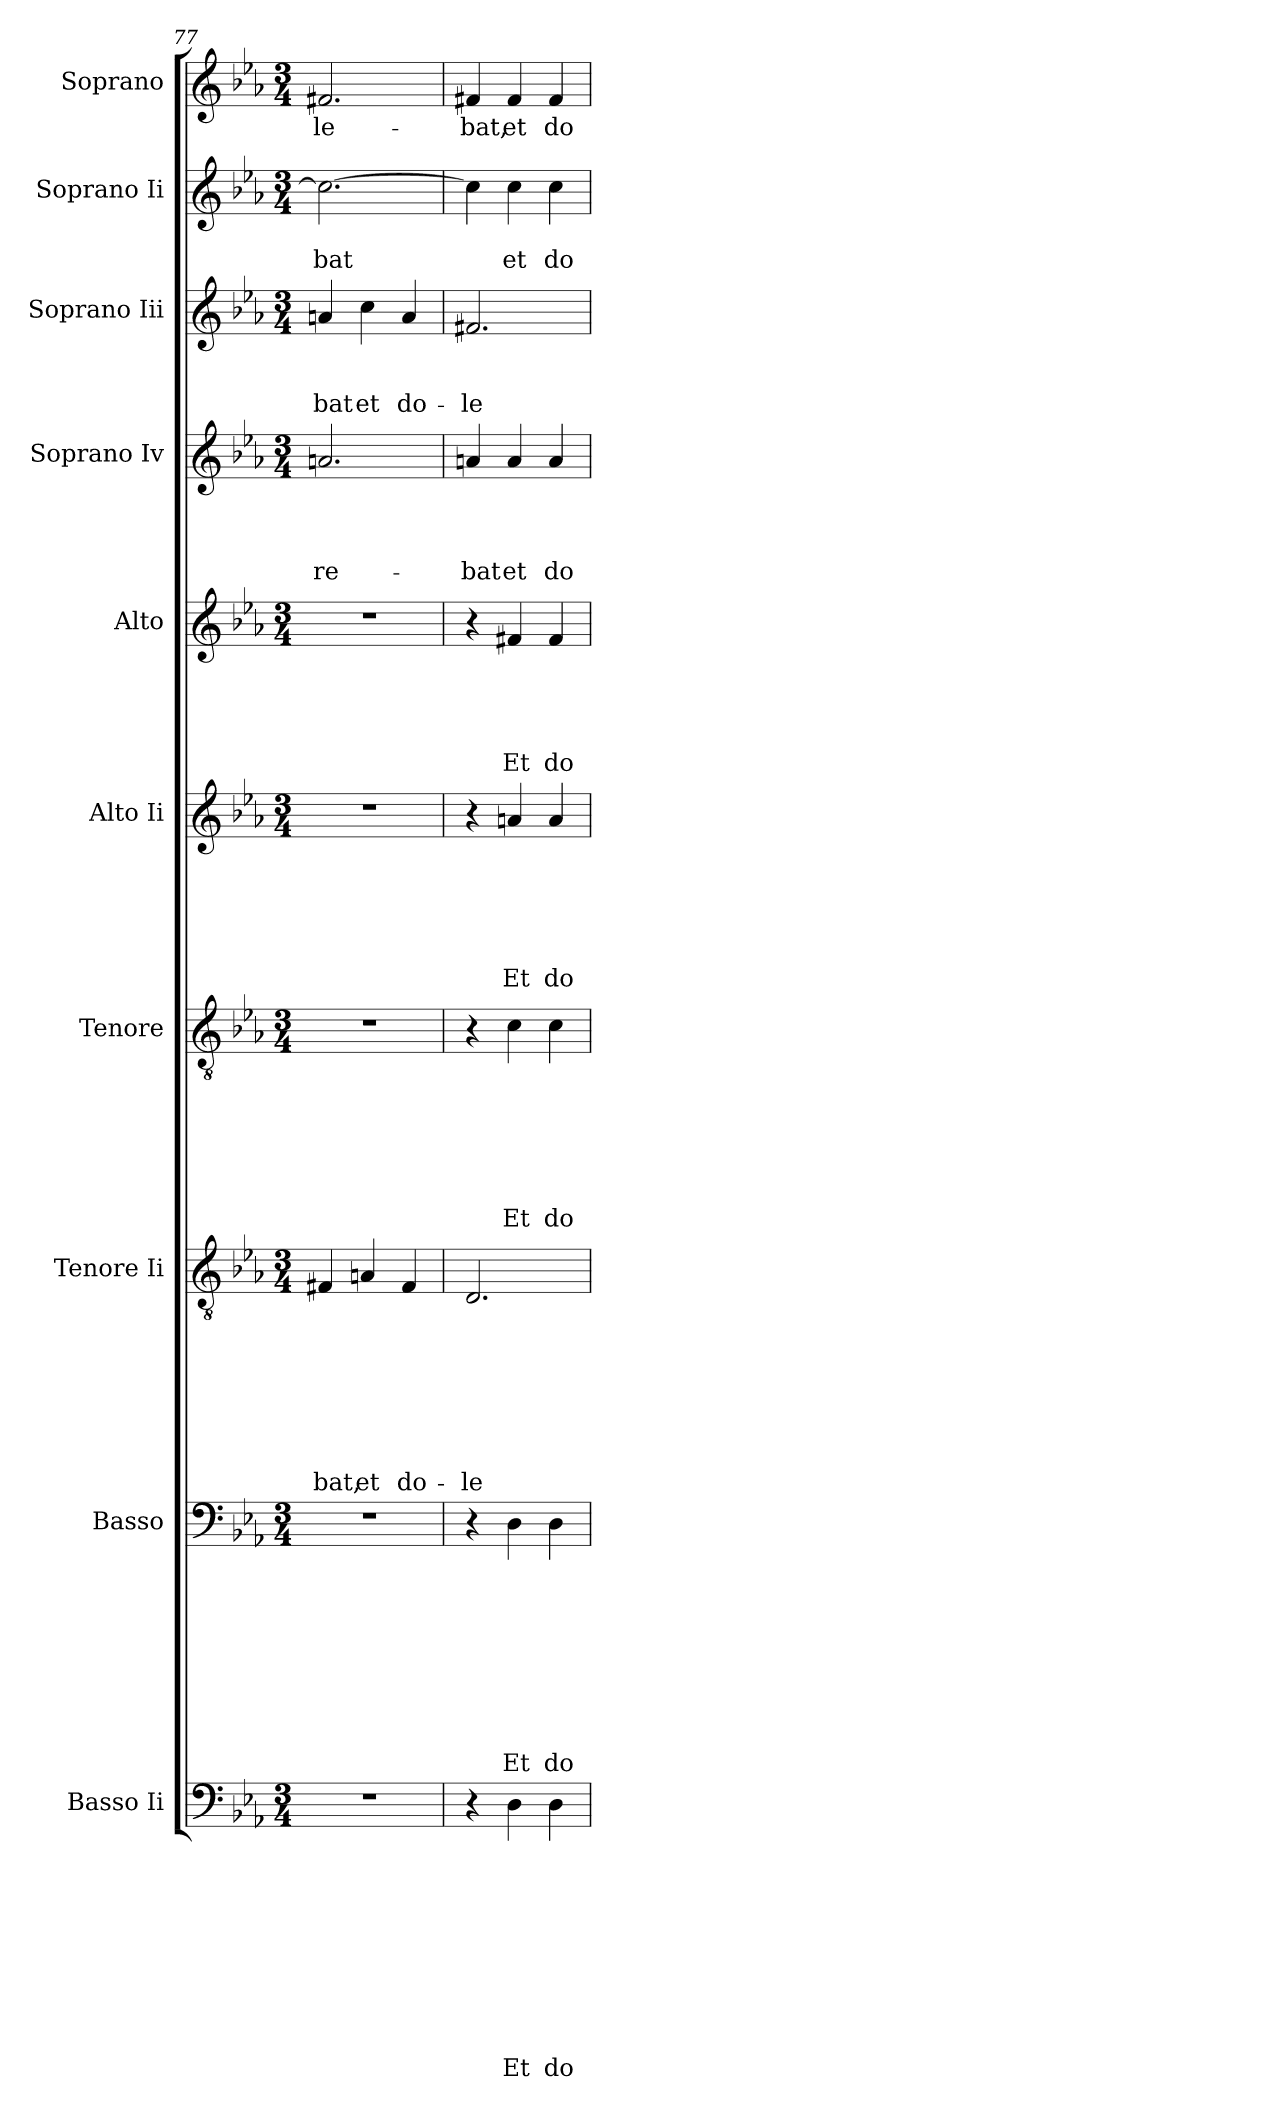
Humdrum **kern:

**kern	**text	**text	**text	**text	**text	**text	**text	**text	**text	**text	**kern	**text	**text	**text	**text	**text	**text	**text	**text	**text	**kern	**text	**text	**text	**text	**text	**text	**text	**text	**kern	**text	**text	**text	**text	**text	**text	**text	**kern	**text	**text	**text	**text	**text	**text	**kern	**text	**text	**text	**text	**text	**kern	**text	**text	**text	**text	**kern	**text	**text	**text	**kern	**text	**text	**kern	**text
*part10	*part10	*part10	*part10	*part10	*part10	*part10	*part10	*part10	*part10	*part10	*part9	*part9	*part9	*part9	*part9	*part9	*part9	*part9	*part9	*part9	*part8	*part8	*part8	*part8	*part8	*part8	*part8	*part8	*part8	*part7	*part7	*part7	*part7	*part7	*part7	*part7	*part7	*part6	*part6	*part6	*part6	*part6	*part6	*part6	*part5	*part5	*part5	*part5	*part5	*part5	*part4	*part4	*part4	*part4	*part4	*part3	*part3	*part3	*part3	*part2	*part2	*part2	*part1	*part1
*staff10	*staff10	*staff10	*staff10	*staff10	*staff10	*staff10	*staff10	*staff10	*staff10	*staff10	*staff9	*staff9	*staff9	*staff9	*staff9	*staff9	*staff9	*staff9	*staff9	*staff9	*staff8	*staff8	*staff8	*staff8	*staff8	*staff8	*staff8	*staff8	*staff8	*staff7	*staff7	*staff7	*staff7	*staff7	*staff7	*staff7	*staff7	*staff6	*staff6	*staff6	*staff6	*staff6	*staff6	*staff6	*staff5	*staff5	*staff5	*staff5	*staff5	*staff5	*staff4	*staff4	*staff4	*staff4	*staff4	*staff3	*staff3	*staff3	*staff3	*staff2	*staff2	*staff2	*staff1	*staff1
*I"Basso Ii	*	*	*	*	*	*	*	*	*	*	*I"Basso	*	*	*	*	*	*	*	*	*	*I"Tenore Ii	*	*	*	*	*	*	*	*	*I"Tenore	*	*	*	*	*	*	*	*I"Alto Ii	*	*	*	*	*	*	*I"Alto	*	*	*	*	*	*I"Soprano Iv	*	*	*	*	*I"Soprano Iii	*	*	*	*I"Soprano Ii	*	*	*I"Soprano	*
*clefF4	*	*	*	*	*	*	*	*	*	*	*clefF4	*	*	*	*	*	*	*	*	*	*clefGv2	*	*	*	*	*	*	*	*	*clefGv2	*	*	*	*	*	*	*	*clefG2	*	*	*	*	*	*	*clefG2	*	*	*	*	*	*clefG2	*	*	*	*	*clefG2	*	*	*	*clefG2	*	*	*clefG2	*
*k[b-e-a-]	*	*	*	*	*	*	*	*	*	*	*k[b-e-a-]	*	*	*	*	*	*	*	*	*	*k[b-e-a-]	*	*	*	*	*	*	*	*	*k[b-e-a-]	*	*	*	*	*	*	*	*k[b-e-a-]	*	*	*	*	*	*	*k[b-e-a-]	*	*	*	*	*	*k[b-e-a-]	*	*	*	*	*k[b-e-a-]	*	*	*	*k[b-e-a-]	*	*	*k[b-e-a-]	*
*E-:	*	*	*	*	*	*	*	*	*	*	*E-:	*	*	*	*	*	*	*	*	*	*E-:	*	*	*	*	*	*	*	*	*E-:	*	*	*	*	*	*	*	*E-:	*	*	*	*	*	*	*E-:	*	*	*	*	*	*E-:	*	*	*	*	*E-:	*	*	*	*E-:	*	*	*E-:	*
*M3/4	*	*	*	*	*	*	*	*	*	*	*M3/4	*	*	*	*	*	*	*	*	*	*M3/4	*	*	*	*	*	*	*	*	*M3/4	*	*	*	*	*	*	*	*M3/4	*	*	*	*	*	*	*M3/4	*	*	*	*	*	*M3/4	*	*	*	*	*M3/4	*	*	*	*M3/4	*	*	*M3/4	*
=77	=77	=77	=77	=77	=77	=77	=77	=77	=77	=77	=77	=77	=77	=77	=77	=77	=77	=77	=77	=77	=77	=77	=77	=77	=77	=77	=77	=77	=77	=77	=77	=77	=77	=77	=77	=77	=77	=77	=77	=77	=77	=77	=77	=77	=77	=77	=77	=77	=77	=77	=77	=77	=77	=77	=77	=77	=77	=77	=77	=77	=77	=77	=77	=77
!LO:N:vis=1	!	!	!	!	!	!	!	!	!	!	!LO:N:vis=1	!	!	!	!	!	!	!	!	!	!	!	!	!	!	!	!	!	!LO:LY:b	!LO:N:vis=1	!	!	!	!	!	!	!	!LO:N:vis=1	!	!	!	!	!	!	!LO:N:vis=1	!	!	!	!	!	!	!	!	!	!LO:LY:b	!	!	!	!LO:LY:b	!	!	!LO:LY:b	!	!LO:LY:b
2.r	.	.	.	.	.	.	.	.	.	.	2.r	.	.	.	.	.	.	.	.	.	4F#X/	.	.	.	.	.	.	.	-bat,	2.r	.	.	.	.	.	.	.	2.r	.	.	.	.	.	.	2.r	.	.	.	.	.	2.an/	.	.	.	-re-	4an/	.	.	-bat	2.cc\_	.	-bat	2.f#X/	-le-
!	!	!	!	!	!	!	!	!	!	!	!	!	!	!	!	!	!	!	!	!	!	!	!	!	!	!	!	!	!LO:LY:b	!	!	!	!	!	!	!	!	!	!	!	!	!	!	!	!	!	!	!	!	!	!	!	!	!	!	!	!	!	!LO:LY:b	!	!	!	!	!
.	.	.	.	.	.	.	.	.	.	.	.	.	.	.	.	.	.	.	.	.	4An/	.	.	.	.	.	.	.	et	.	.	.	.	.	.	.	.	.	.	.	.	.	.	.	.	.	.	.	.	.	.	.	.	.	.	4cc\	.	.	et	.	.	.	.	.
!	!	!	!	!	!	!	!	!	!	!	!	!	!	!	!	!	!	!	!	!	!	!	!	!	!	!	!	!	!LO:LY:b	!	!	!	!	!	!	!	!	!	!	!	!	!	!	!	!	!	!	!	!	!	!	!	!	!	!	!	!	!	!LO:LY:b	!	!	!	!	!
.	.	.	.	.	.	.	.	.	.	.	.	.	.	.	.	.	.	.	.	.	4F#/	.	.	.	.	.	.	.	do-	.	.	.	.	.	.	.	.	.	.	.	.	.	.	.	.	.	.	.	.	.	.	.	.	.	.	4a/	.	.	do-	.	.	.	.	.
=78	=78	=78	=78	=78	=78	=78	=78	=78	=78	=78	=78	=78	=78	=78	=78	=78	=78	=78	=78	=78	=78	=78	=78	=78	=78	=78	=78	=78	=78	=78	=78	=78	=78	=78	=78	=78	=78	=78	=78	=78	=78	=78	=78	=78	=78	=78	=78	=78	=78	=78	=78	=78	=78	=78	=78	=78	=78	=78	=78	=78	=78	=78	=78	=78
!	!	!	!	!	!	!	!	!	!	!	!	!	!	!	!	!	!	!	!	!	!	!	!	!	!	!	!	!	!LO:LY:b	!	!	!	!	!	!	!	!	!	!	!	!	!	!	!	!	!	!	!	!	!	!	!	!	!	!LO:LY:b	!	!	!	!LO:LY:b	!	!	!	!	!LO:LY:b
4r	.	.	.	.	.	.	.	.	.	.	4r	.	.	.	.	.	.	.	.	.	2.D/	.	.	.	.	.	.	.	-le-	4r	.	.	.	.	.	.	.	4r	.	.	.	.	.	.	4r	.	.	.	.	.	4an/	.	.	.	-bat	2.f#X/	.	.	-le-	4cc\]	.	.	4f#X/	-bat,
!	!	!	!	!	!	!	!	!	!	!LO:LY:b	!	!	!	!	!	!	!	!	!	!LO:LY:b	!	!	!	!	!	!	!	!	!	!	!	!	!	!	!	!	!LO:LY:b	!	!	!	!	!	!	!LO:LY:b	!	!	!	!	!	!LO:LY:b	!	!	!	!	!LO:LY:b	!	!	!	!	!	!	!LO:LY:b	!	!LO:LY:b
4D\	.	.	.	.	.	.	.	.	.	Et	4D\	.	.	.	.	.	.	.	.	Et	.	.	.	.	.	.	.	.	.	4c\	.	.	.	.	.	.	Et	4an/	.	.	.	.	.	Et	4f#X/	.	.	.	.	Et	4a/	.	.	.	et	.	.	.	.	4cc\	.	et	4f#/	et
!	!	!	!	!	!	!	!	!	!	!LO:LY:b	!	!	!	!	!	!	!	!	!	!LO:LY:b	!	!	!	!	!	!	!	!	!	!	!	!	!	!	!	!	!LO:LY:b	!	!	!	!	!	!	!LO:LY:b	!	!	!	!	!	!LO:LY:b	!	!	!	!	!LO:LY:b	!	!	!	!	!	!	!LO:LY:b	!	!LO:LY:b
4D\	.	.	.	.	.	.	.	.	.	do-	4D\	.	.	.	.	.	.	.	.	do-	.	.	.	.	.	.	.	.	.	4c\	.	.	.	.	.	.	do-	4a/	.	.	.	.	.	do-	4f#/	.	.	.	.	do-	4a/	.	.	.	do-	.	.	.	.	4cc\	.	do-	4f#/	do-
=	=	=	=	=	=	=	=	=	=	=	=	=	=	=	=	=	=	=	=	=	=	=	=	=	=	=	=	=	=	=	=	=	=	=	=	=	=	=	=	=	=	=	=	=	=	=	=	=	=	=	=	=	=	=	=	=	=	=	=	=	=	=	=	=
*-	*-	*-	*-	*-	*-	*-	*-	*-	*-	*-	*-	*-	*-	*-	*-	*-	*-	*-	*-	*-	*-	*-	*-	*-	*-	*-	*-	*-	*-	*-	*-	*-	*-	*-	*-	*-	*-	*-	*-	*-	*-	*-	*-	*-	*-	*-	*-	*-	*-	*-	*-	*-	*-	*-	*-	*-	*-	*-	*-	*-	*-	*-	*-	*-
